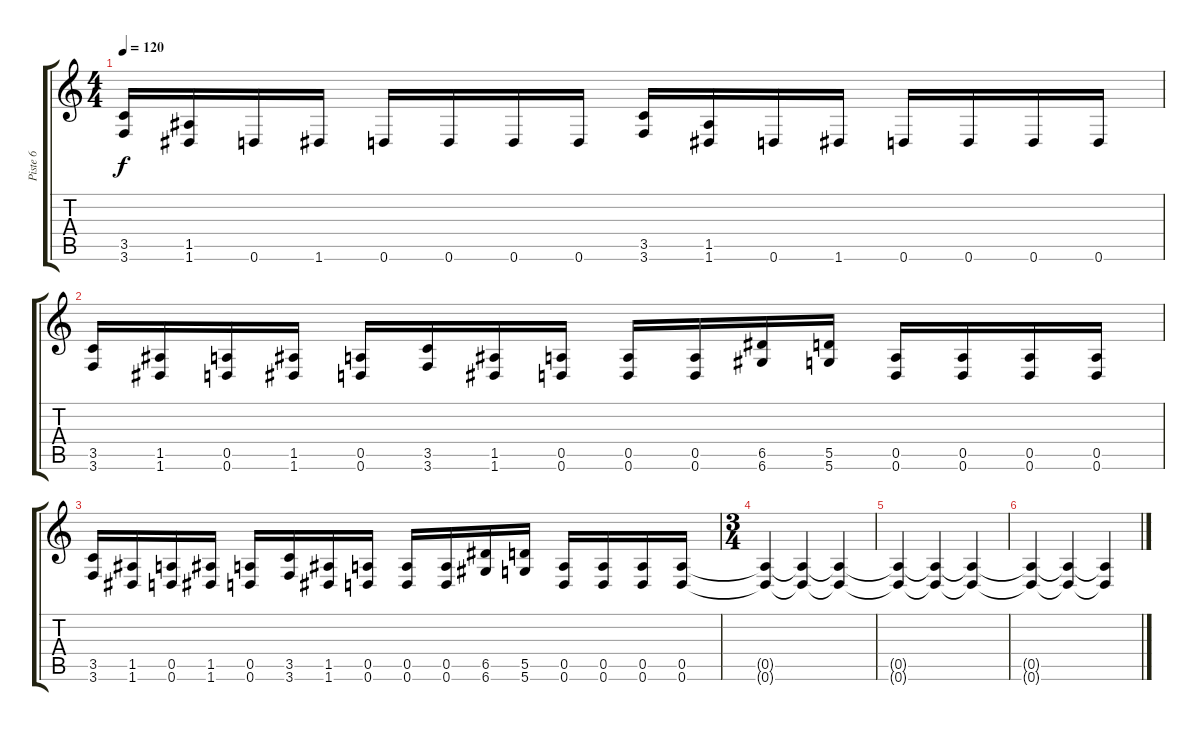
\track ("Piste 6" "Piste 6") {instrument distortionguitar}
\staff {score tabs}
\tuning (E4 B3 G3 D3 A2 D2) {hide}
\ts (4 4)
\tempo 120
\clef g2
\ks c
(3.5 3.6).16{dy f} (1.5 1.6).16 0.6.16 1.6.16 0.6.16 0.6.16 0.6.16 0.6.16 (3.5 3.6).16 (1.5 1.6).16 0.6.16 1.6.16 0.6.16 0.6.16 0.6.16 0.6.16 |
(3.5 3.6).16 (1.5 1.6).16 (0.5 0.6).16 (1.5 1.6).16 (0.5 0.6).16 (3.5 3.6).16 (1.5 1.6).16 (0.5 0.6).16 (0.5 0.6).16 (0.5 0.6).16 (6.5 6.6).16 (5.5 5.6).16 (0.5 0.6).16 (0.5 0.6).16 (0.5 0.6).16 (0.5 0.6).16 |
(3.5 3.6).16 (1.5 1.6).16 (0.5 0.6).16 (1.5 1.6).16 (0.5 0.6).16 (3.5 3.6).16 (1.5 1.6).16 (0.5 0.6).16 (0.5 0.6).16 (0.5 0.6).16 (6.5 6.6).16 (5.5 5.6).16 (0.5 0.6).16 (0.5 0.6).16 (0.5 0.6).16 (0.5 0.6).16 |
\ts (3 4)
(0.5{t} 0.6{t}).4{volume 12} (0.5{t} 0.6{t}).4{volume 11} (0.5{t} 0.6{t}).4{volume 10} |
(0.5{t} 0.6{t}).4{volume 8} (0.5{t} 0.6{t}).4{volume 7} (0.5{t} 0.6{t}).4{volume 6} |
(0.5{t} 0.6{t}).4{volume 4} (0.5{t} 0.6{t}).4{volume 3} (0.5{t} 0.6{t}).4{volume 2}
